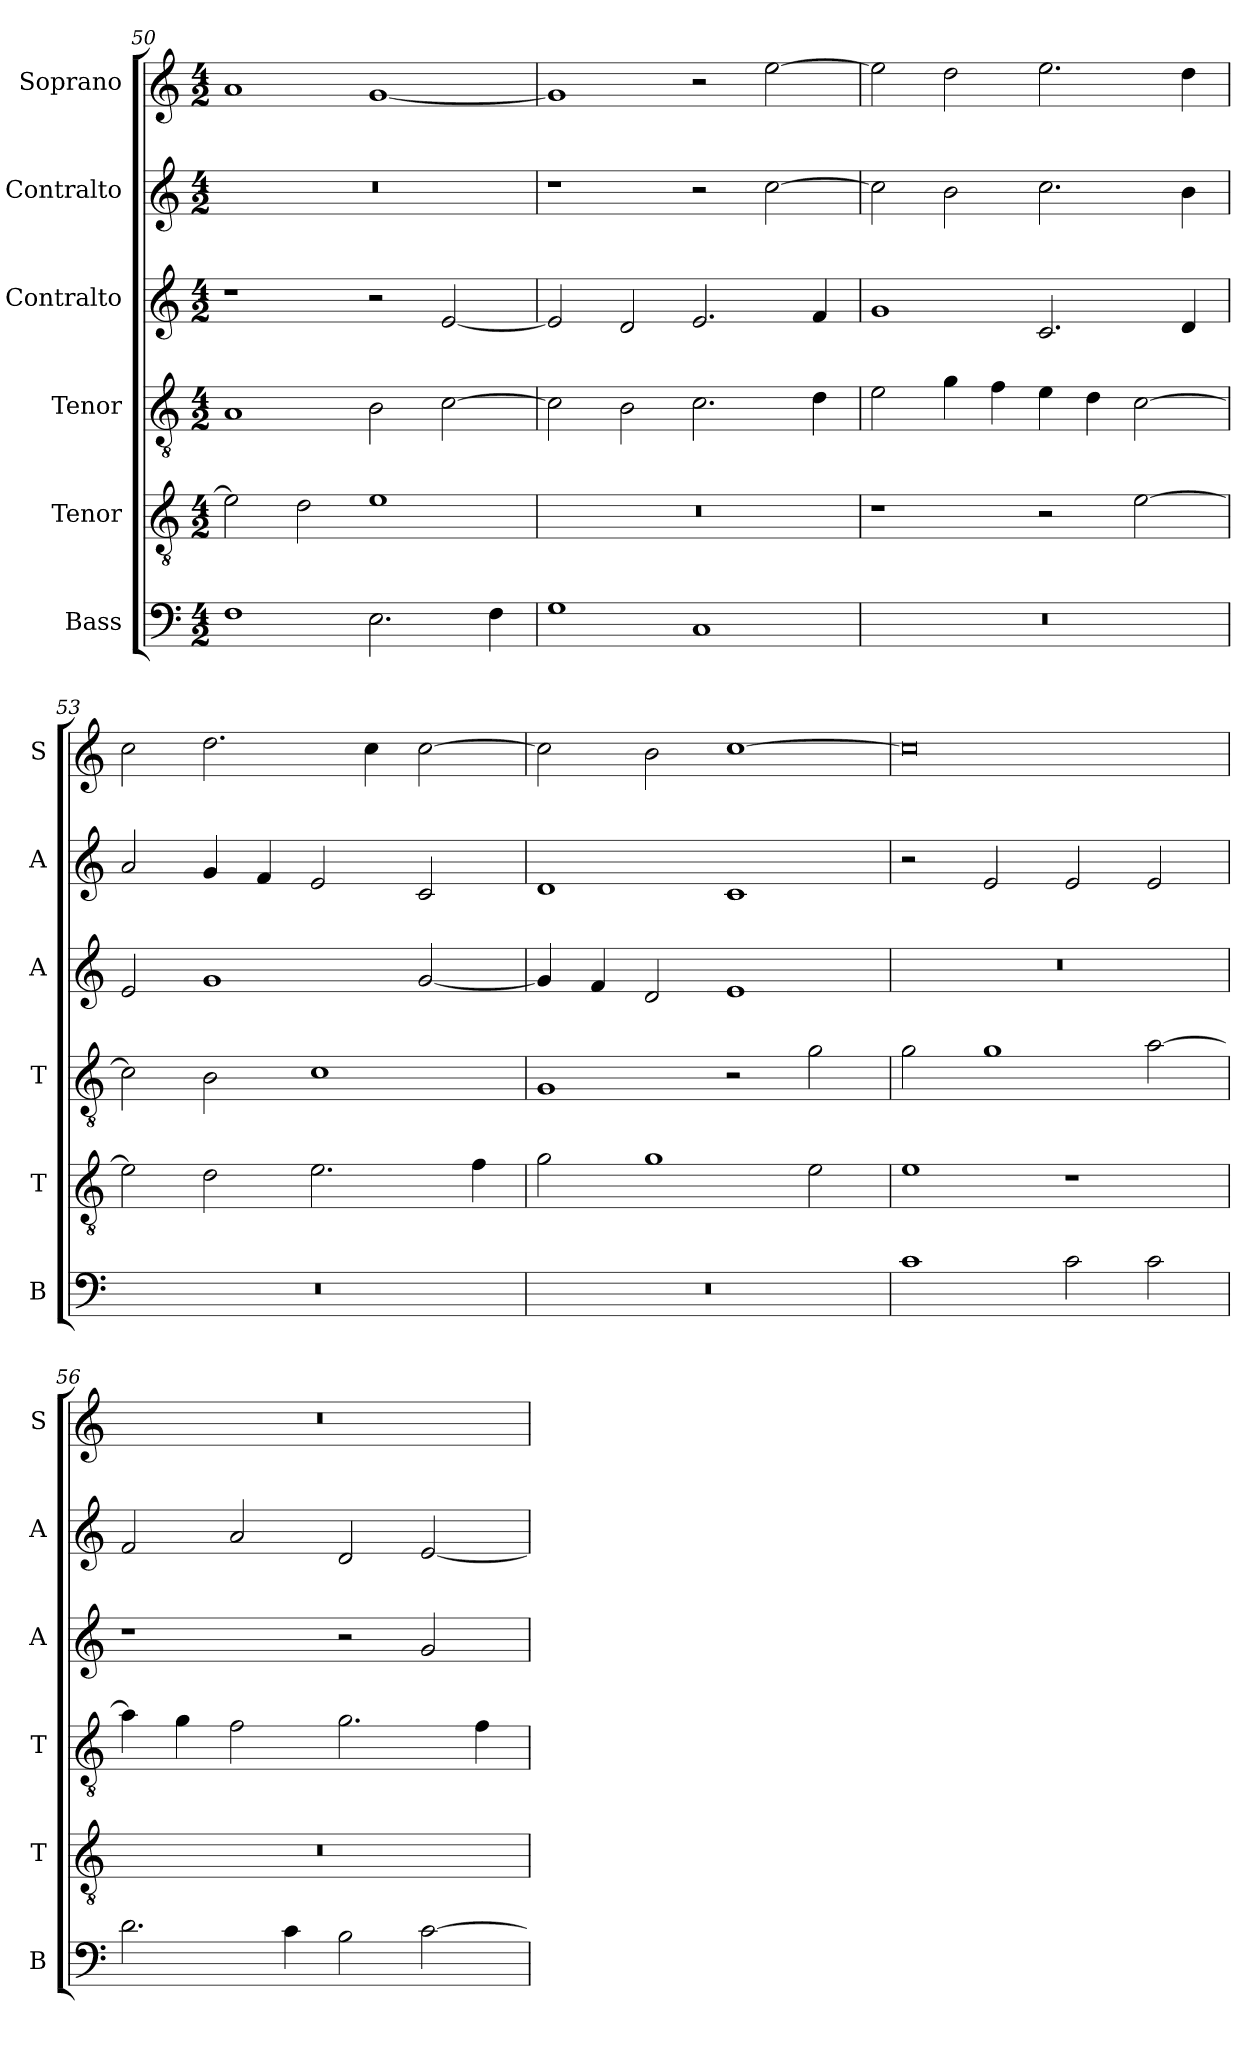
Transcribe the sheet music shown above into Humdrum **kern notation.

**kern	**kern	**kern	**kern	**kern	**kern
*part6	*part5	*part4	*part3	*part2	*part1
*staff6	*staff5	*staff4	*staff3	*staff2	*staff1
*I"Bass	*I"Tenor	*I"Tenor	*I"Contralto	*I"Contralto	*I"Soprano
*I'B	*I'T	*I'T	*I'A	*I'A	*I'S
*clefF4	*clefGv2	*clefGv2	*clefG2	*clefG2	*clefG2
*k[]	*k[]	*k[]	*k[]	*k[]	*k[]
*G:mix	*G:mix	*G:mix	*G:mix	*G:mix	*G:mix
*M4/2	*M4/2	*M4/2	*M4/2	*M4/2	*M4/2
=50	=50	=50	=50	=50	=50
1F	2e]	1A	1r	0r	1a
.	2d	.	.	.	.
2.E	1e	2B	2r	.	[1g
.	.	[2c	[2e	.	.
4F	.	.	.	.	.
=51	=51	=51	=51	=51	=51
1G	0r	2c]	2e]	1r	1g]
.	.	2B	2d	.	.
1C	.	2.c	2.e	2r	2r
.	.	.	.	[2cc	[2ee
.	.	4d	4f	.	.
=52	=52	=52	=52	=52	=52
0r	1r	2e	1g	2cc]	2ee]
.	.	4g	.	2b	2dd
.	.	4f	.	.	.
.	2r	4e	2.c	2.cc	2.ee
.	.	4d	.	.	.
.	[2e	[2c	.	.	.
.	.	.	4d	4b	4dd
=53	=53	=53	=53	=53	=53
0r	2e]	2c]	2e	2a	2cc
.	2d	2B	1g	4g	2.dd
.	.	.	.	4f	.
.	2.e	1c	.	2e	.
.	.	.	.	.	4cc
.	.	.	[2g	2c	[2cc
.	4f	.	.	.	.
=54	=54	=54	=54	=54	=54
0r	2g	1G	4g]	1d	2cc]
.	.	.	4f	.	.
.	1g	.	2d	.	2b
.	.	2r	1e	1c	[1cc
.	2e	2g	.	.	.
=55	=55	=55	=55	=55	=55
1c	1e	2g	0r	2r	0cc]
.	.	1g	.	2e	.
2c	1r	.	.	2e	.
2c	.	[2a	.	2e	.
=56	=56	=56	=56	=56	=56
2.d	0r	4a]	1r	2f	0r
.	.	4g	.	.	.
.	.	2f	.	2a	.
4c	.	.	.	.	.
2B	.	2.g	2r	2d	.
[2c	.	.	2g	[2e	.
.	.	4f	.	.	.
=	=	=	=	=	=
*-	*-	*-	*-	*-	*-
